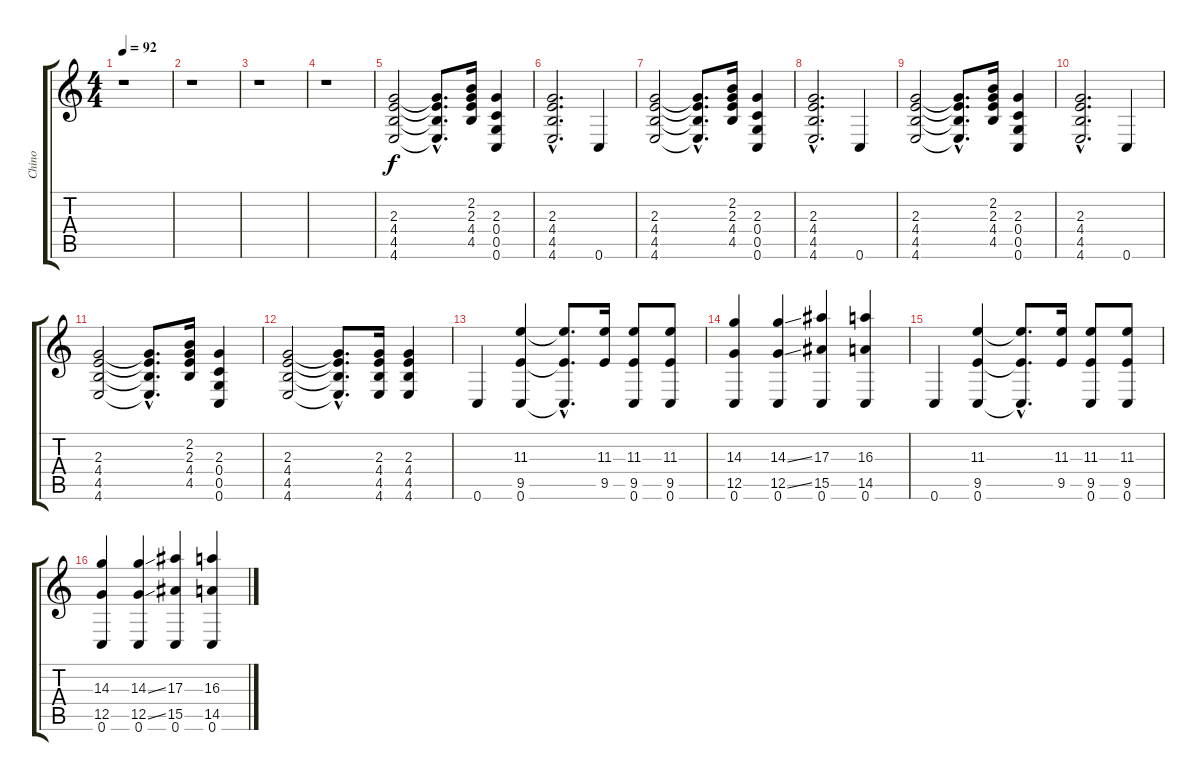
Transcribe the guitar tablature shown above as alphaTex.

\track ("Chino " "Chino ") {instrument electricguitarjazz}
\staff {score tabs}
\tuning (D4 A3 F3 C3 G2 C2) {hide}
\ts (4 4)
\tempo 92
\clef g2
\ks c
r.1{dy f instrument electricguitarjazz} |
r.1 |
r.1 |
r.1 |
(2.3 4.4 4.5 4.6).2 (2.3{hac t} 4.4{hac t} 4.5{hac t} 4.6{hac t}).8{d} (2.2 2.3 4.4 4.5).16 (2.3 0.4 0.5 0.6).4 |
(2.3{hac} 4.4{hac} 4.5{hac} 4.6{hac}).2{d} 0.6.4 |
(2.3 4.4 4.5 4.6).2 (2.3{hac t} 4.4{hac t} 4.5{hac t} 4.6{hac t}).8{d} (2.2 2.3 4.4 4.5).16 (2.3 0.4 0.5 0.6).4 |
(2.3{hac} 4.4{hac} 4.5{hac} 4.6{hac}).2{d} 0.6.4 |
(2.3 4.4 4.5 4.6).2 (2.3{hac t} 4.4{hac t} 4.5{hac t} 4.6{hac t}).8{d} (2.2 2.3 4.4 4.5).16 (2.3 0.4 0.5 0.6).4 |
(2.3{hac} 4.4{hac} 4.5{hac} 4.6{hac}).2{d} 0.6.4 |
(2.3 4.4 4.5 4.6).2 (2.3{hac t} 4.4{hac t} 4.5{hac t} 4.6{hac t}).8{d} (2.2 2.3 4.4 4.5).16 (2.3 0.4 0.5 0.6).4 |
(2.3 4.4 4.5 4.6).2 (2.3{hac t} 4.4{hac t} 4.5{hac t} 4.6{hac t}).8{d} (2.3 4.4 4.5 4.6).16 (2.3 4.4 4.5 4.6).4 |
0.6.4 (11.3 9.5 0.6).4 (11.3{hac t} 9.5{hac t} 0.6{hac t}).8{d} (11.3 9.5).16 (11.3 9.5 0.6).8 (11.3 9.5 0.6).8 |
(14.3 12.5 0.6).4 (14.3{ss} 12.5{ss} 0.6).4 (17.3 15.5 0.6).4 (16.3 14.5 0.6).4 |
0.6.4 (11.3 9.5 0.6).4 (11.3{hac t} 9.5{hac t} 0.6{hac t}).8{d} (11.3 9.5).16 (11.3 9.5 0.6).8 (11.3 9.5 0.6).8 |
(14.3 12.5 0.6).4 (14.3{ss} 12.5{ss} 0.6).4 (17.3 15.5 0.6).4 (16.3 14.5 0.6).4
